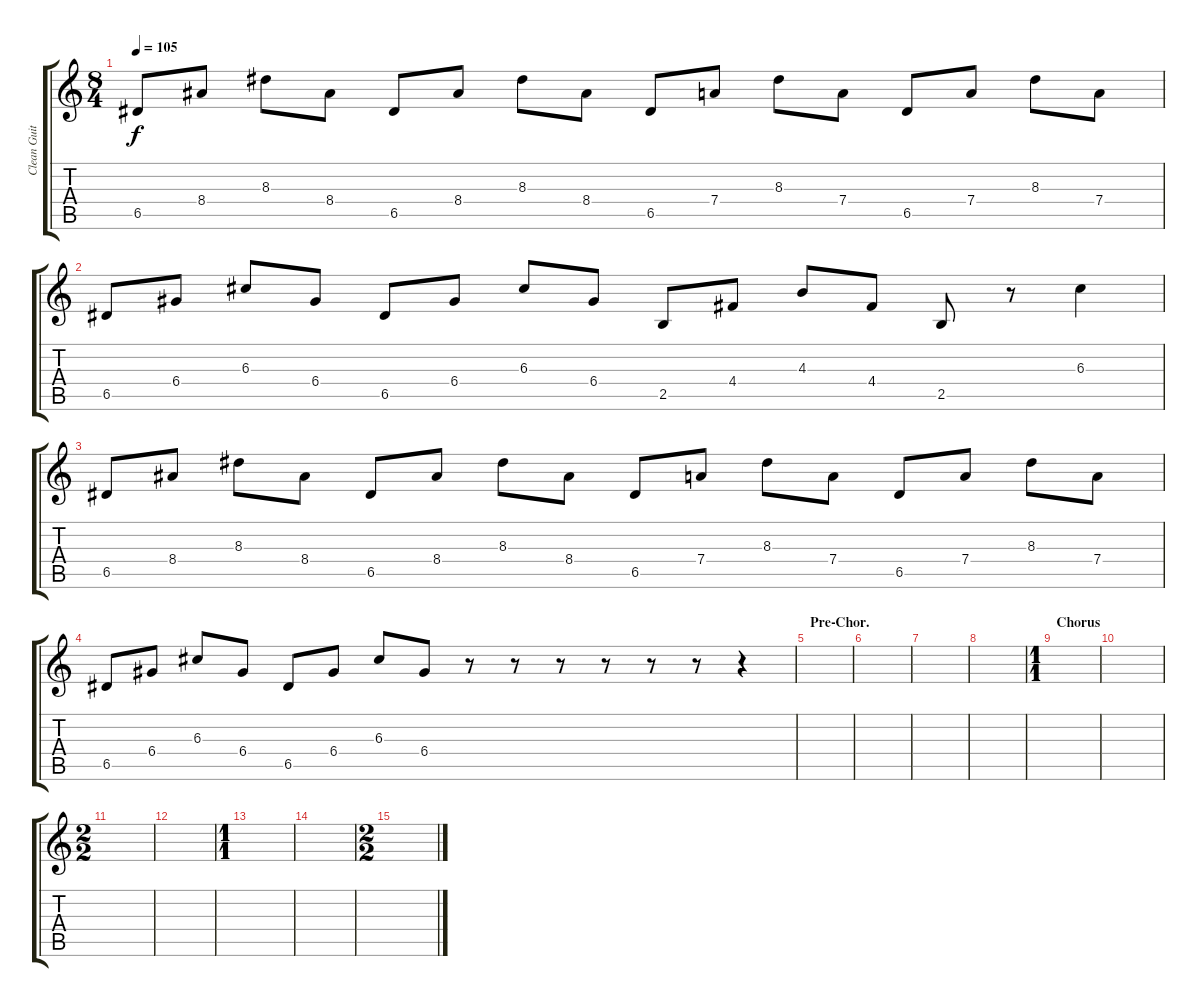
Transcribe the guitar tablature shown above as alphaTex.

\track ("Clean Guitar" "Clean Guit") {instrument electricguitarclean}
\staff {score tabs}
\tuning (E4 B3 G3 D3 A2 E2) {hide}
\ts (8 4)
\tempo 105
\clef g2
\ks c
6.5.8{dy f} 8.4.8 8.3.8 8.4.8 6.5.8 8.4.8 8.3.8 8.4.8 6.5.8 7.4.8 8.3.8 7.4.8 6.5.8 7.4.8 8.3.8 7.4.8 |
6.5.8 6.4.8 6.3.8 6.4.8 6.5.8 6.4.8 6.3.8 6.4.8 2.5.8 4.4.8 4.3.8 4.4.8 2.5.8 r.8 6.3.4 |
6.5.8 8.4.8 8.3.8 8.4.8 6.5.8 8.4.8 8.3.8 8.4.8 6.5.8 7.4.8 8.3.8 7.4.8 6.5.8 7.4.8 8.3.8 7.4.8 |
6.5.8 6.4.8 6.3.8 6.4.8 6.5.8 6.4.8 6.3.8 6.4.8 r.8 r.8 r.8 r.8 r.8 r.8 r.4 |
\section ("" "Pre-Chor.")
|
|
\section ("" "")
|
|
\ts (1 1)
\section ("" "Chorus")
|
|
\ts (2 2)
|
|
\ts (1 1)
|
|
\ts (2 2)
